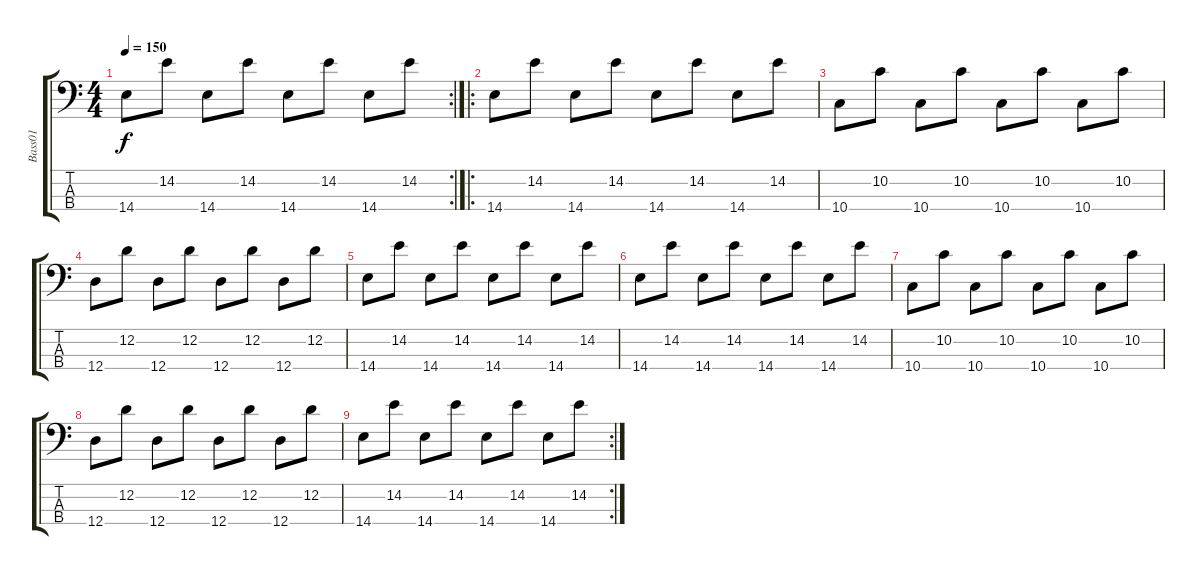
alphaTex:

\track ("Bass01" "Bass01") {instrument electricbassfinger}
\staff {score tabs}
\tuning (G2 D2 A1 D1) {hide}
\rc 2
\ts (4 4)
\tempo 150
\clef f4
\ks c
14.4.8{dy f} 14.2.8 14.4.8 14.2.8 14.4.8 14.2.8 14.4.8 14.2.8 |
\ro
14.4.8 14.2.8 14.4.8 14.2.8 14.4.8 14.2.8 14.4.8 14.2.8 |
10.4.8 10.2.8 10.4.8 10.2.8 10.4.8 10.2.8 10.4.8 10.2.8 |
12.4.8 12.2.8 12.4.8 12.2.8 12.4.8 12.2.8 12.4.8 12.2.8 |
14.4.8 14.2.8 14.4.8 14.2.8 14.4.8 14.2.8 14.4.8 14.2.8 |
14.4.8 14.2.8 14.4.8 14.2.8 14.4.8 14.2.8 14.4.8 14.2.8 |
10.4.8 10.2.8 10.4.8 10.2.8 10.4.8 10.2.8 10.4.8 10.2.8 |
12.4.8 12.2.8 12.4.8 12.2.8 12.4.8 12.2.8 12.4.8 12.2.8 |
\rc 2
14.4.8 14.2.8 14.4.8 14.2.8 14.4.8 14.2.8 14.4.8 14.2.8
